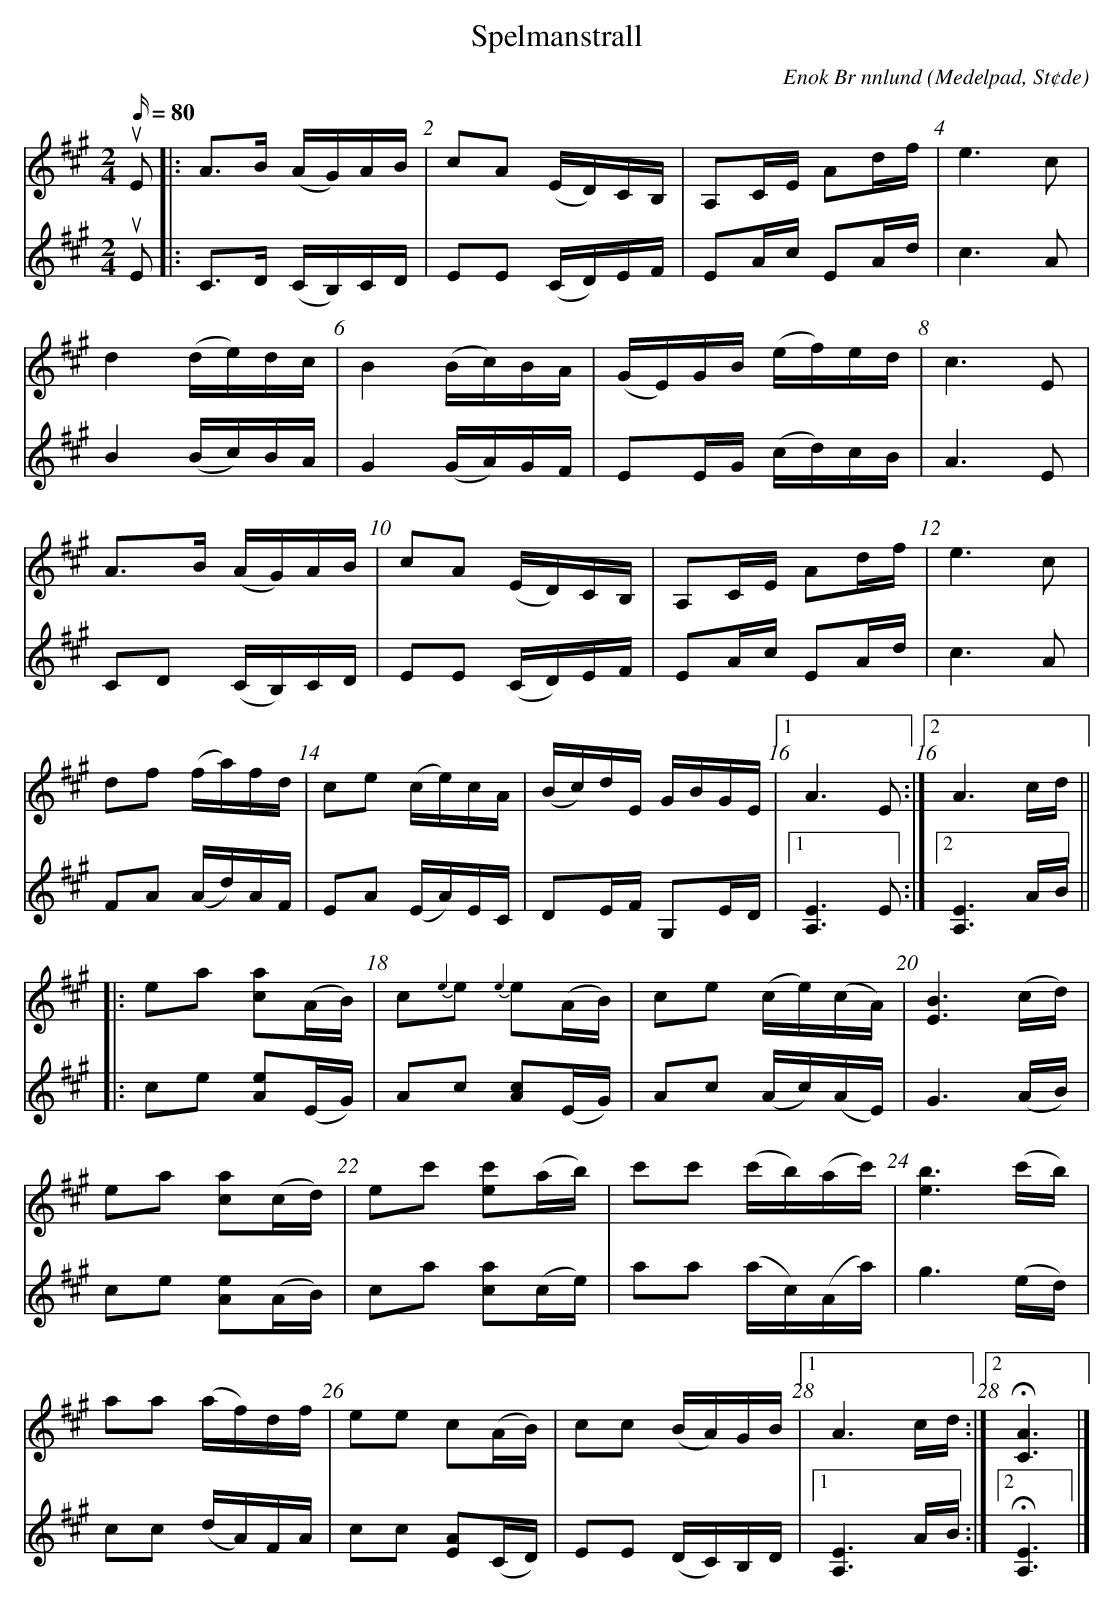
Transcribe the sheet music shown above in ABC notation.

X:1
T: Spelmanstrall
M: 2/4
L: 1/16
C: Enok Br nnlund
O: Medelpad, St¢de
Q: 80
K: A
[V:1] uE2 \
[V:2] uE2 \
[V:1]|: A3B     (AG)AB    | c2A2         (ED)CB,  | A,2CE   A2df     | e6     c2   |
[V:2]|: C3D     (CB,)CD   | E2E2         (CD)EF   | E2Ac    E2Ad     | c6     A2   |
[V:1]   d4      (de)dc    | B4           (Bc)BA   | (GE)GB (ef)ed    | c6     E2   |
[V:2]   B4      (Bc)BA    | G4           (GA)GF   | E2EG   (cd)cB    | A6     E2   |
[V:1]   A3B     (AG)AB    | c2A2         (ED)CB,  | A,2CE   A2df     | e6     c2   |
[V:2]   C2D2    (CB,)CD   | E2E2         (CD)EF   | E2Ac    E2Ad     | c6     A2   |
[V:1]   d2f2    (fa)fd    | c2e2         (ce)cA   | (Bc)dE  GBGE     |1 A6    E2  :|2 A6    cd ||
[V:2]   F2A2    (Ad)AF    | E2A2         (EA)EC   | D2EF    G,2ED    |1 [A,E]6 E2  :|2 [A,E]6 AB ||
[V:1]|: e2a2    [ca]2(AB) | c2{e2}e2 {e2}   e2(AB)| c2e2   (ce)(cA)  | [EB]6 (cd)  |
[V:2]|: c2e2    [Ae]2(EG) | A2c2        [Ac]2(EG) | A2c2   (Ac)(AE)  | G6    (AB)  |
[V:1]   e2a2    [ca]2(cd) | e2c'2       [ec']2(ab)| c'2c'2 (c'b)(ac')| [eb]6 (c'b) |
[V:2]   c2e2    [Ae]2(AB) | c2a2        [ca]2(ce) | a2a2   (ac)(Aa)  | g6    (ed)  |
[V:1]   a2a2    (af)df    | e2e2         c2(AB)   | c2c2   (BA)GB    |1 A6     cd  :|2 H[CA]6 |]
[V:2]   c2c2    (dA)FA    | c2c2        [EA]2(CD) | E2E2   (DC)B,D   |1 [A,E]6 AB  :|2 H[A,E]6|]
